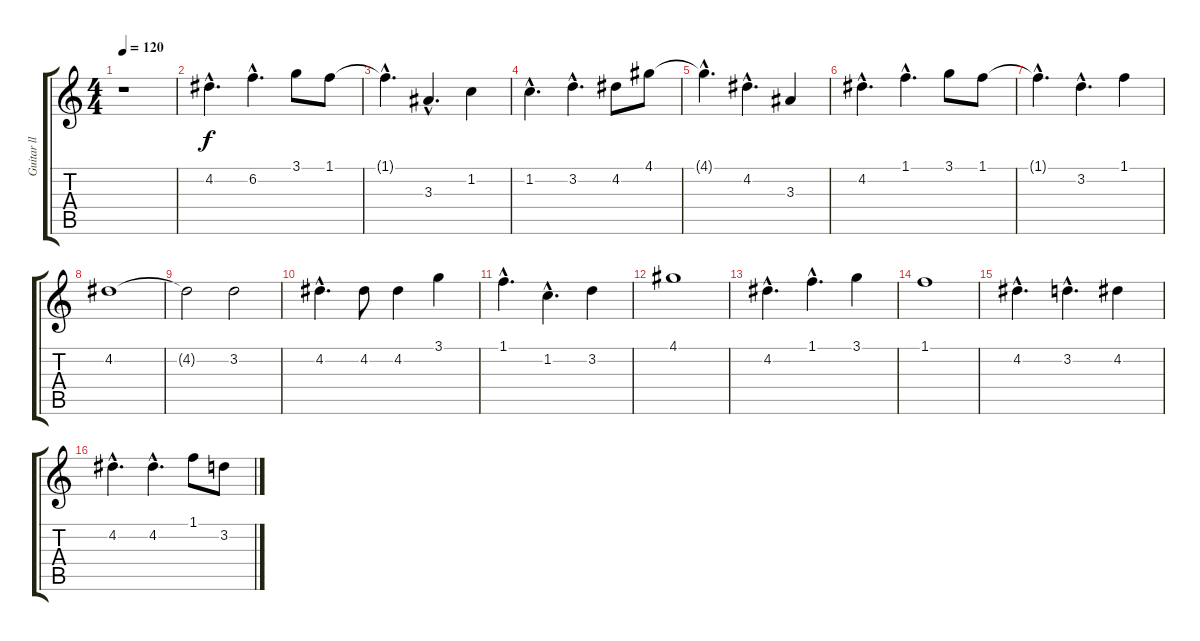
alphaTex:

\track ("Guitar ll" "Guitar ll") {instrument acousticguitarsteel}
\staff {score tabs}
\tuning (E4 B3 G3 D3 A2 E2) {hide}
\ts (4 4)
\tempo 120
\clef g2
\ks c
r.1{dy f instrument acousticguitarsteel} |
4.2{hac}.4{d} 6.2{hac}.4{d} 3.1.8 1.1.8 |
1.1{hac t}.4{d} 3.3{hac}.4{d} 1.2.4 |
1.2{hac}.4{d} 3.2{hac}.4{d} 4.2.8 4.1.8 |
4.1{hac t}.4{d} 4.2{hac}.4{d} 3.3.4 |
4.2{hac}.4{d} 1.1{hac}.4{d} 3.1.8 1.1.8 |
1.1{hac t}.4{d} 3.2{hac}.4{d} 1.1.4 |
4.2.1 |
4.2{t}.2 3.2.2 |
4.2{hac}.4{d} 4.2.8 4.2.4 3.1.4 |
1.1{hac}.4{d} 1.2{hac}.4{d} 3.2.4 |
4.1.1 |
4.2{hac}.4{d} 1.1{hac}.4{d} 3.1.4 |
1.1.1 |
4.2{hac}.4{d} 3.2{hac}.4{d} 4.2.4 |
4.2{hac}.4{d} 4.2{hac}.4{d} 1.1.8 3.2.8
